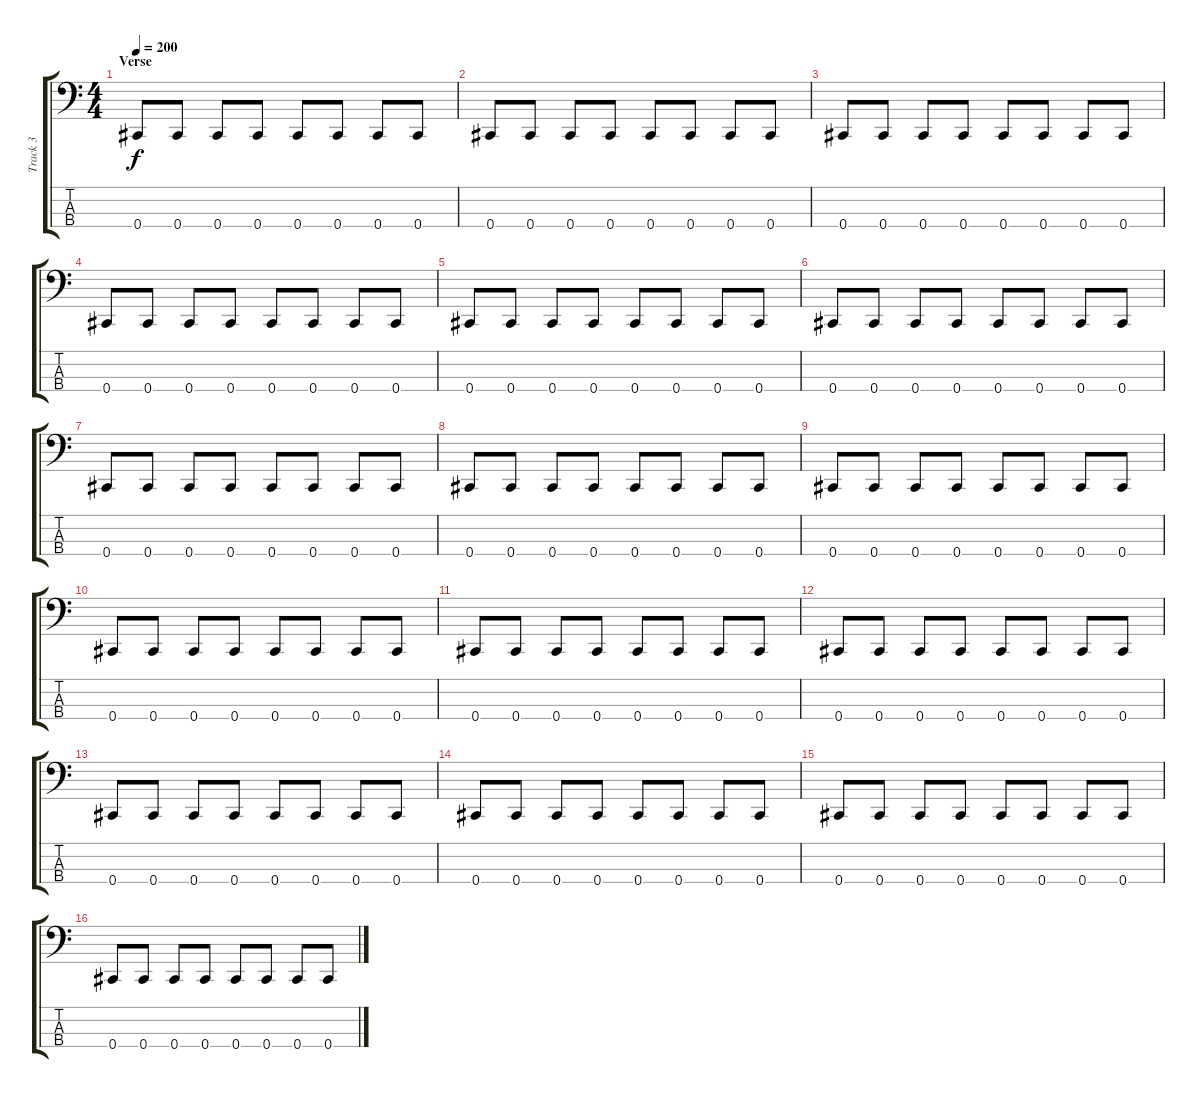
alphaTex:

\track ("Track 3" "Track 3") {instrument electricbasspick}
\staff {score tabs}
\tuning (E2 B1 Gb1 Db1) {hide}
\ts (4 4)
\section ("" "Verse")
\tempo 200
\clef f4
\ks c
0.4.8{dy f} 0.4.8 0.4.8 0.4.8 0.4.8 0.4.8 0.4.8 0.4.8 |
0.4.8 0.4.8 0.4.8 0.4.8 0.4.8 0.4.8 0.4.8 0.4.8 |
0.4.8 0.4.8 0.4.8 0.4.8 0.4.8 0.4.8 0.4.8 0.4.8 |
0.4.8 0.4.8 0.4.8 0.4.8 0.4.8 0.4.8 0.4.8 0.4.8 |
0.4.8 0.4.8 0.4.8 0.4.8 0.4.8 0.4.8 0.4.8 0.4.8 |
0.4.8 0.4.8 0.4.8 0.4.8 0.4.8 0.4.8 0.4.8 0.4.8 |
0.4.8 0.4.8 0.4.8 0.4.8 0.4.8 0.4.8 0.4.8 0.4.8 |
0.4.8 0.4.8 0.4.8 0.4.8 0.4.8 0.4.8 0.4.8 0.4.8 |
0.4.8 0.4.8 0.4.8 0.4.8 0.4.8 0.4.8 0.4.8 0.4.8 |
0.4.8 0.4.8 0.4.8 0.4.8 0.4.8 0.4.8 0.4.8 0.4.8 |
0.4.8 0.4.8 0.4.8 0.4.8 0.4.8 0.4.8 0.4.8 0.4.8 |
0.4.8 0.4.8 0.4.8 0.4.8 0.4.8 0.4.8 0.4.8 0.4.8 |
0.4.8 0.4.8 0.4.8 0.4.8 0.4.8 0.4.8 0.4.8 0.4.8 |
0.4.8 0.4.8 0.4.8 0.4.8 0.4.8 0.4.8 0.4.8 0.4.8 |
0.4.8 0.4.8 0.4.8 0.4.8 0.4.8 0.4.8 0.4.8 0.4.8 |
0.4.8 0.4.8 0.4.8 0.4.8 0.4.8 0.4.8 0.4.8 0.4.8
